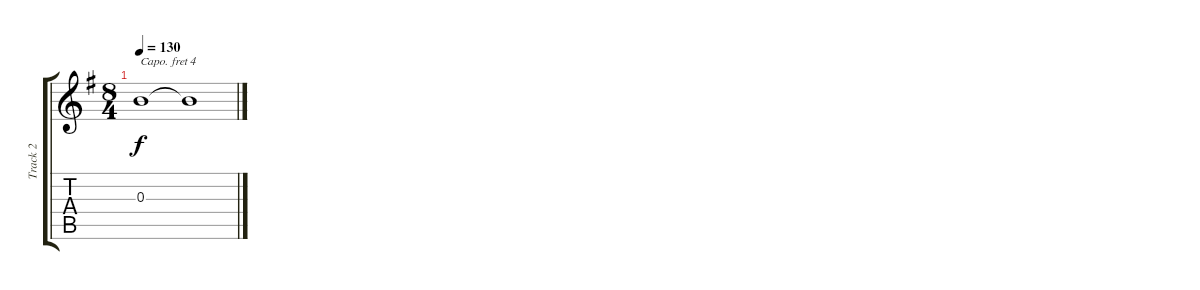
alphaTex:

\track ("Track 2" "Track 2") {instrument acousticguitarnylon}
\staff {score tabs}
\capo 4
\tuning (E4 B3 G3 D3 A2 E2) {hide}
\ts (8 4)
\tempo 130
\clef g2
\ks g
0.3{t}.1{dy f} 0.3{t}.1
